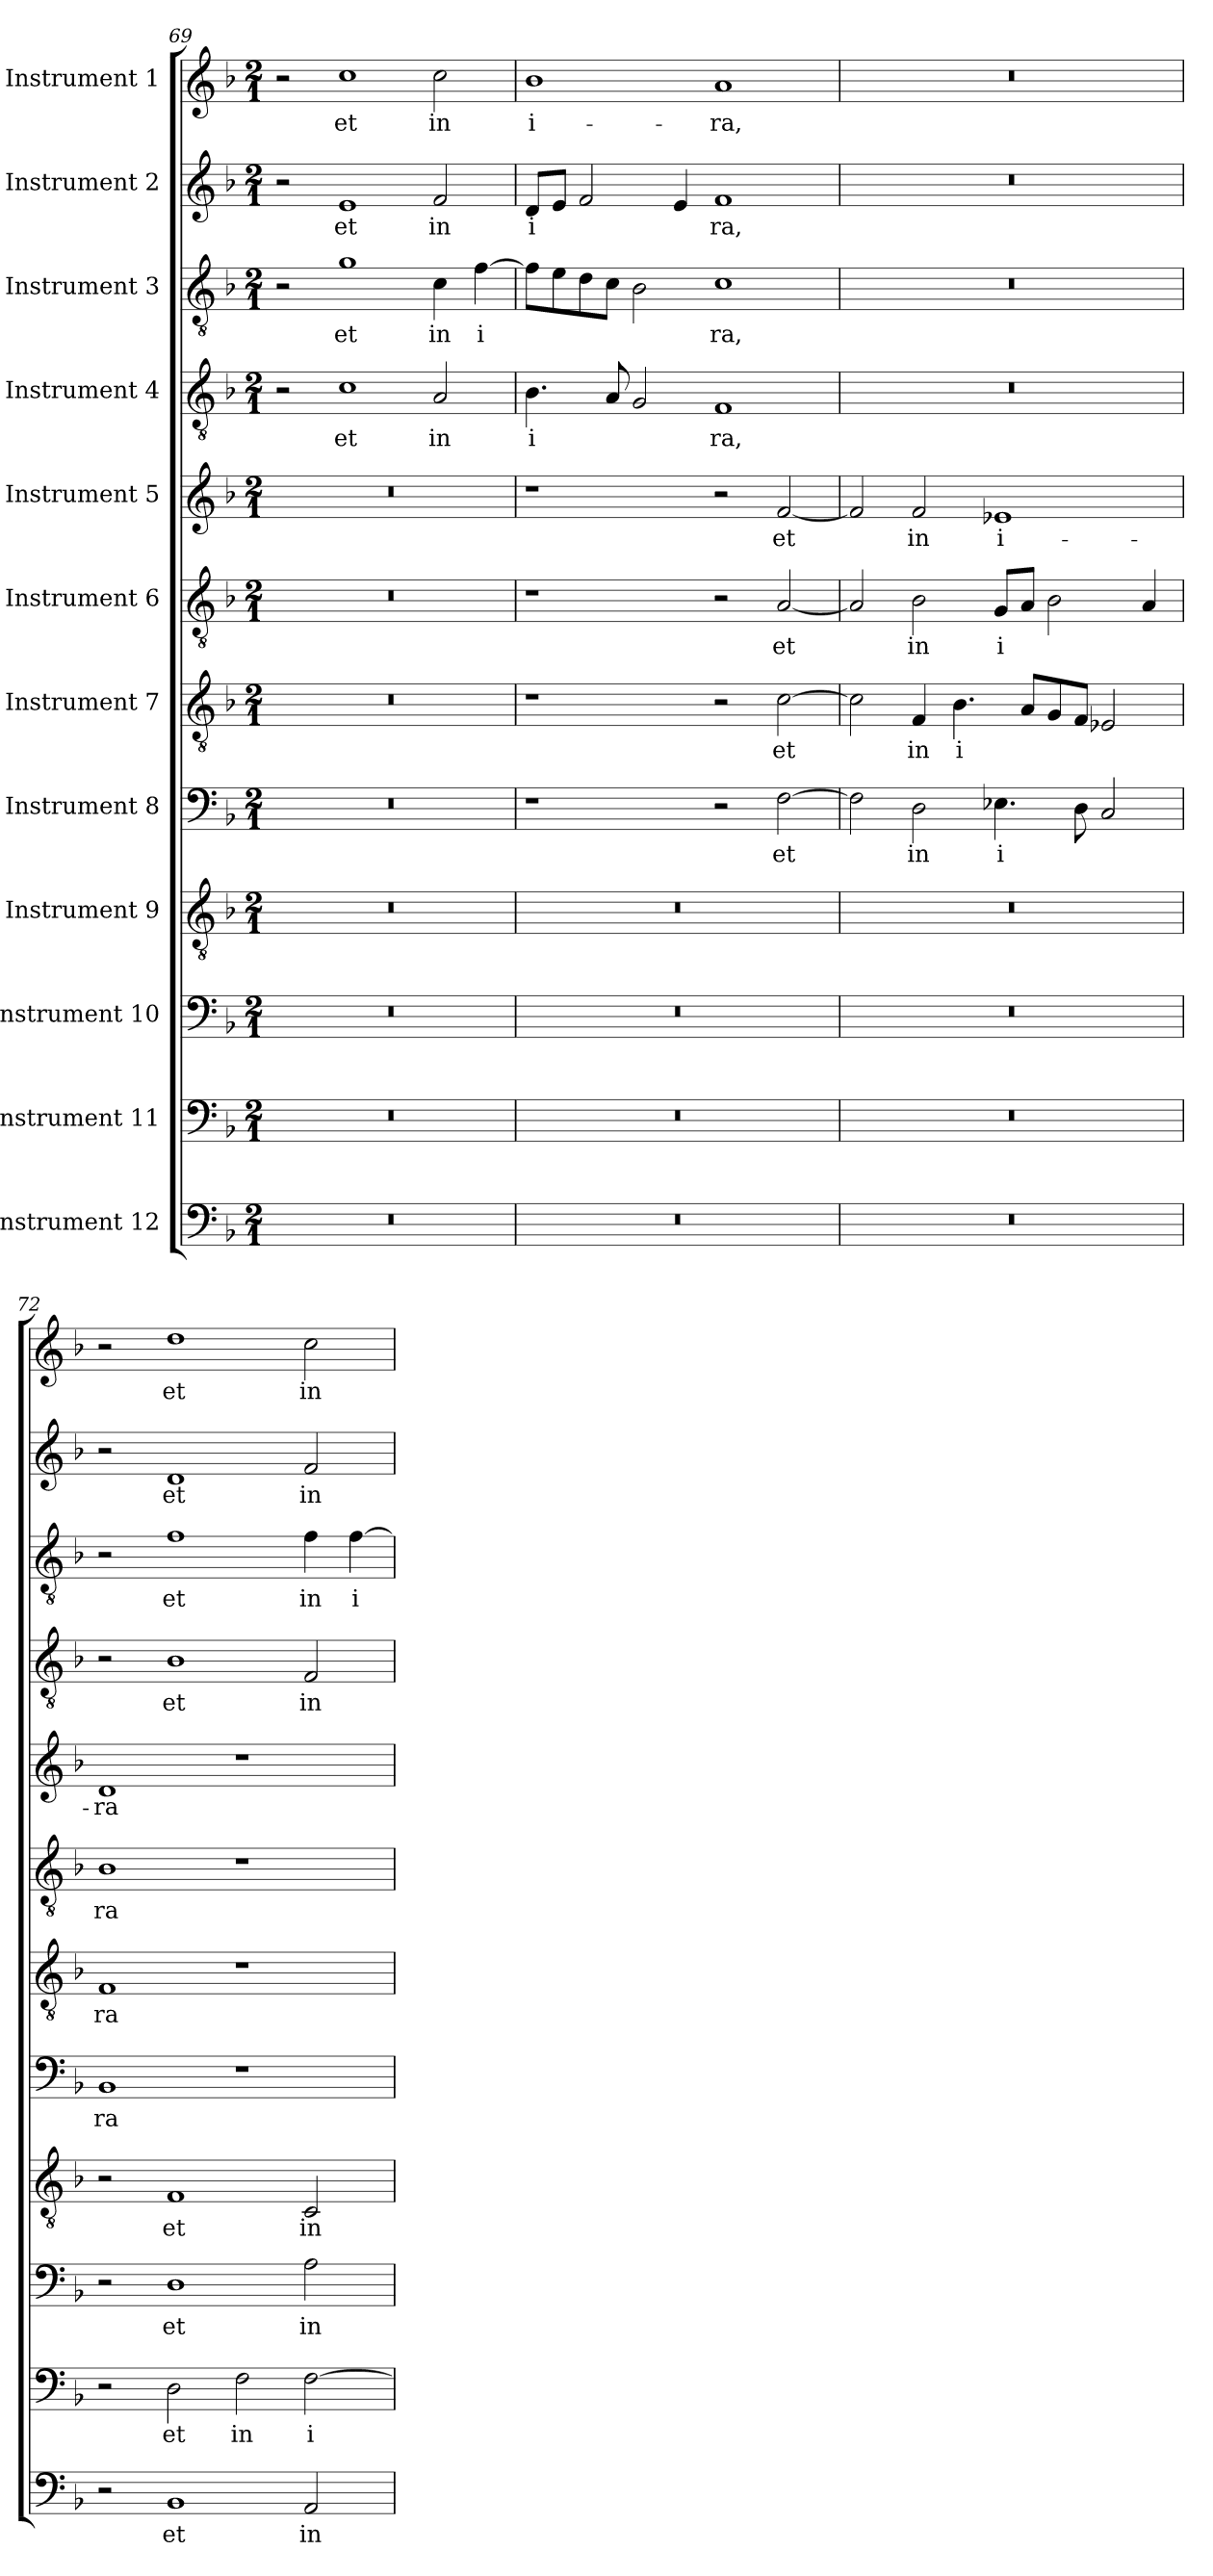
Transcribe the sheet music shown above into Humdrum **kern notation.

**kern	**text	**kern	**text	**kern	**text	**kern	**text	**kern	**text	**kern	**text	**kern	**text	**kern	**text	**kern	**text	**kern	**text	**kern	**text	**kern	**text
*part12	*part12	*part11	*part11	*part10	*part10	*part9	*part9	*part8	*part8	*part7	*part7	*part6	*part6	*part5	*part5	*part4	*part4	*part3	*part3	*part2	*part2	*part1	*part1
*staff12	*staff12	*staff11	*staff11	*staff10	*staff10	*staff9	*staff9	*staff8	*staff8	*staff7	*staff7	*staff6	*staff6	*staff5	*staff5	*staff4	*staff4	*staff3	*staff3	*staff2	*staff2	*staff1	*staff1
*I"Instrument 12	*	*I"Instrument 11	*	*I"Instrument 10	*	*I"Instrument 9	*	*I"Instrument 8	*	*I"Instrument 7	*	*I"Instrument 6	*	*I"Instrument 5	*	*I"Instrument 4	*	*I"Instrument 3	*	*I"Instrument 2	*	*I"Instrument 1	*
*clefF4	*	*clefF4	*	*clefF4	*	*clefGv2	*	*clefF4	*	*clefGv2	*	*clefGv2	*	*clefG2	*	*clefGv2	*	*clefGv2	*	*clefG2	*	*clefG2	*
*k[b-]	*	*k[b-]	*	*k[b-]	*	*k[b-]	*	*k[b-]	*	*k[b-]	*	*k[b-]	*	*k[b-]	*	*k[b-]	*	*k[b-]	*	*k[b-]	*	*k[b-]	*
*F:	*	*F:	*	*F:	*	*F:	*	*F:	*	*F:	*	*F:	*	*F:	*	*F:	*	*F:	*	*F:	*	*F:	*
*M2/1	*	*M2/1	*	*M2/1	*	*M2/1	*	*M2/1	*	*M2/1	*	*M2/1	*	*M2/1	*	*M2/1	*	*M2/1	*	*M2/1	*	*M2/1	*
=69	=69	=69	=69	=69	=69	=69	=69	=69	=69	=69	=69	=69	=69	=69	=69	=69	=69	=69	=69	=69	=69	=69	=69
0r	.	0r	.	0r	.	0r	.	0r	.	0r	.	0r	.	0r	.	2r	.	2r	.	2r	.	2r	.
!	!	!	!	!	!	!	!	!	!	!	!	!	!	!	!	!	!LO:LY:b:cj	!	!LO:LY:b:cj	!	!LO:LY:b:cj	!	!LO:LY:b:cj
.	.	.	.	.	.	.	.	.	.	.	.	.	.	.	.	1c	et	1g	et	1e	et	1cc	et
!	!	!	!	!	!	!	!	!	!	!	!	!	!	!	!	!	!LO:LY:b:cj	!	!LO:LY:b:cj	!	!LO:LY:b:cj	!	!LO:LY:b:cj
.	.	.	.	.	.	.	.	.	.	.	.	.	.	.	.	2A/	in	4c\	in	2f/	in	2cc\	in
!	!	!	!	!	!	!	!	!	!	!	!	!	!	!	!	!	!	!	!LO:LY:b:cj	!	!	!	!
.	.	.	.	.	.	.	.	.	.	.	.	.	.	.	.	.	.	[>4f\	i-	.	.	.	.
=70	=70	=70	=70	=70	=70	=70	=70	=70	=70	=70	=70	=70	=70	=70	=70	=70	=70	=70	=70	=70	=70	=70	=70
!	!	!	!	!	!	!	!	!	!	!	!	!	!	!	!	!	!LO:LY:b:cj	!	!LO:LY:b:cj	!	!LO:LY:b:cj	!	!LO:LY:b:cj
0r	.	0r	.	0r	.	0r	.	1r	.	1r	.	1r	.	1r	.	4.B-\	i-	8f\L]	--	8d/L	i-	1b-	i-
!	!	!	!	!	!	!	!	!	!	!	!	!	!	!	!	!	!	!	!LO:LY:b:cj	!	!LO:LY:b:cj	!	!
.	.	.	.	.	.	.	.	.	.	.	.	.	.	.	.	.	.	8e\	--	8e/J	--	.	.
!	!	!	!	!	!	!	!	!	!	!	!	!	!	!	!	!	!	!	!LO:LY:b:cj	!	!LO:LY:b:cj	!	!
.	.	.	.	.	.	.	.	.	.	.	.	.	.	.	.	.	.	8d\	--	2f/	--	.	.
!	!	!	!	!	!	!	!	!	!	!	!	!	!	!	!	!	!LO:LY:b:cj	!	!LO:LY:b:cj	!	!	!	!
.	.	.	.	.	.	.	.	.	.	.	.	.	.	.	.	8A/	--	8c\J	--	.	.	.	.
!	!	!	!	!	!	!	!	!	!	!	!	!	!	!	!	!	!LO:LY:b:cj	!	!LO:LY:b:cj	!	!	!	!
.	.	.	.	.	.	.	.	.	.	.	.	.	.	.	.	2G/	--	2B-\	--	.	.	.	.
!	!	!	!	!	!	!	!	!	!	!	!	!	!	!	!	!	!	!	!	!	!LO:LY:b:cj	!	!
.	.	.	.	.	.	.	.	.	.	.	.	.	.	.	.	.	.	.	.	4e/	--	.	.
!	!	!	!	!	!	!	!	!	!	!	!	!	!	!	!	!	!LO:LY:b:cj	!	!LO:LY:b:cj	!	!LO:LY:b:cj	!	!LO:LY:b:cj
.	.	.	.	.	.	.	.	2r	.	2r	.	2r	.	2r	.	1F	-ra,	1c	-ra,	1f	-ra,	1a	-ra,
!	!	!	!	!	!	!	!	!	!LO:LY:b:cj	!	!LO:LY:b:cj	!	!LO:LY:b:cj	!	!LO:LY:b:cj	!	!	!	!	!	!	!	!
.	.	.	.	.	.	.	.	[>2F\	et	[>2c\	et	[<2A/	et	[<2f/	et	.	.	.	.	.	.	.	.
=71	=71	=71	=71	=71	=71	=71	=71	=71	=71	=71	=71	=71	=71	=71	=71	=71	=71	=71	=71	=71	=71	=71	=71
!	!	!	!	!	!	!	!	!	!LO:LY:b:cj	!	!LO:LY:b:cj	!	!LO:LY:b:cj	!	!LO:LY:b:cj	!	!	!	!	!	!	!	!
0r	.	0r	.	0r	.	0r	.	2F\]	.	2c\]	.	2A/]	.	2f/]	.	0r	.	0r	.	0r	.	0r	.
!	!	!	!	!	!	!	!	!	!LO:LY:b:cj	!	!LO:LY:b:cj	!	!LO:LY:b:cj	!	!LO:LY:b:cj	!	!	!	!	!	!	!	!
.	.	.	.	.	.	.	.	2D\	in	4F/	in	2B-\	in	2f/	in	.	.	.	.	.	.	.	.
!	!	!	!	!	!	!	!	!	!	!	!LO:LY:b:cj	!	!	!	!	!	!	!	!	!	!	!	!
.	.	.	.	.	.	.	.	.	.	4.B-\	i-	.	.	.	.	.	.	.	.	.	.	.	.
!	!	!	!	!	!	!	!	!	!LO:LY:b:cj	!	!	!	!LO:LY:b:cj	!	!LO:LY:b:cj	!	!	!	!	!	!	!	!
.	.	.	.	.	.	.	.	4.E-X\	i-	.	.	8G/L	i-	1e-X	i-	.	.	.	.	.	.	.	.
!	!	!	!	!	!	!	!	!	!	!	!LO:LY:b:cj	!	!LO:LY:b:cj	!	!	!	!	!	!	!	!	!	!
.	.	.	.	.	.	.	.	.	.	8A/L	--	8A/J	--	.	.	.	.	.	.	.	.	.	.
!	!	!	!	!	!	!	!	!	!	!	!LO:LY:b:cj	!	!LO:LY:b:cj	!	!	!	!	!	!	!	!	!	!
.	.	.	.	.	.	.	.	.	.	8G/	--	2B-\	--	.	.	.	.	.	.	.	.	.	.
!	!	!	!	!	!	!	!	!	!LO:LY:b:cj	!	!LO:LY:b:cj	!	!	!	!	!	!	!	!	!	!	!	!
.	.	.	.	.	.	.	.	8D\	--	8F/J	--	.	.	.	.	.	.	.	.	.	.	.	.
!	!	!	!	!	!	!	!	!	!LO:LY:b:cj	!	!LO:LY:b:cj	!	!	!	!	!	!	!	!	!	!	!	!
.	.	.	.	.	.	.	.	2C/	--	2E-X/	--	.	.	.	.	.	.	.	.	.	.	.	.
!	!	!	!	!	!	!	!	!	!	!	!	!	!LO:LY:b:cj	!	!	!	!	!	!	!	!	!	!
.	.	.	.	.	.	.	.	.	.	.	.	4A/	--	.	.	.	.	.	.	.	.	.	.
=72	=72	=72	=72	=72	=72	=72	=72	=72	=72	=72	=72	=72	=72	=72	=72	=72	=72	=72	=72	=72	=72	=72	=72
!	!	!	!	!	!	!	!	!	!LO:LY:b:cj	!	!LO:LY:b:cj	!	!LO:LY:b:cj	!	!LO:LY:b:cj	!	!	!	!	!	!	!	!
2r	.	2r	.	2r	.	2r	.	1BB-	-ra	1F	-ra	1B-	-ra	1d	-ra	2r	.	2r	.	2r	.	2r	.
!	!LO:LY:b:cj	!	!LO:LY:b:cj	!	!LO:LY:b:cj	!	!LO:LY:b:cj	!	!	!	!	!	!	!	!	!	!LO:LY:b:cj	!	!LO:LY:b:cj	!	!LO:LY:b:cj	!	!LO:LY:b:cj
1BB-	et	2D\	et	1D	et	1F	et	.	.	.	.	.	.	.	.	1B-	et	1f	et	1d	et	1dd	et
!	!	!	!LO:LY:b:cj	!	!	!	!	!	!	!	!	!	!	!	!	!	!	!	!	!	!	!	!
.	.	2F\	in	.	.	.	.	1r	.	1r	.	1r	.	1r	.	.	.	.	.	.	.	.	.
!	!LO:LY:b:cj	!	!LO:LY:b:cj	!	!LO:LY:b:cj	!	!LO:LY:b:cj	!	!	!	!	!	!	!	!	!	!LO:LY:b:cj	!	!LO:LY:b:cj	!	!LO:LY:b:cj	!	!LO:LY:b:cj
2AA/	in	[>2F\	i-	2A\	in	2C/	in	.	.	.	.	.	.	.	.	2F/	in	4f\	in	2f/	in	2cc\	in
!	!	!	!	!	!	!	!	!	!	!	!	!	!	!	!	!	!	!	!LO:LY:b:cj	!	!	!	!
.	.	.	.	.	.	.	.	.	.	.	.	.	.	.	.	.	.	[>4f\	i-	.	.	.	.
=	=	=	=	=	=	=	=	=	=	=	=	=	=	=	=	=	=	=	=	=	=	=	=
*-	*-	*-	*-	*-	*-	*-	*-	*-	*-	*-	*-	*-	*-	*-	*-	*-	*-	*-	*-	*-	*-	*-	*-
